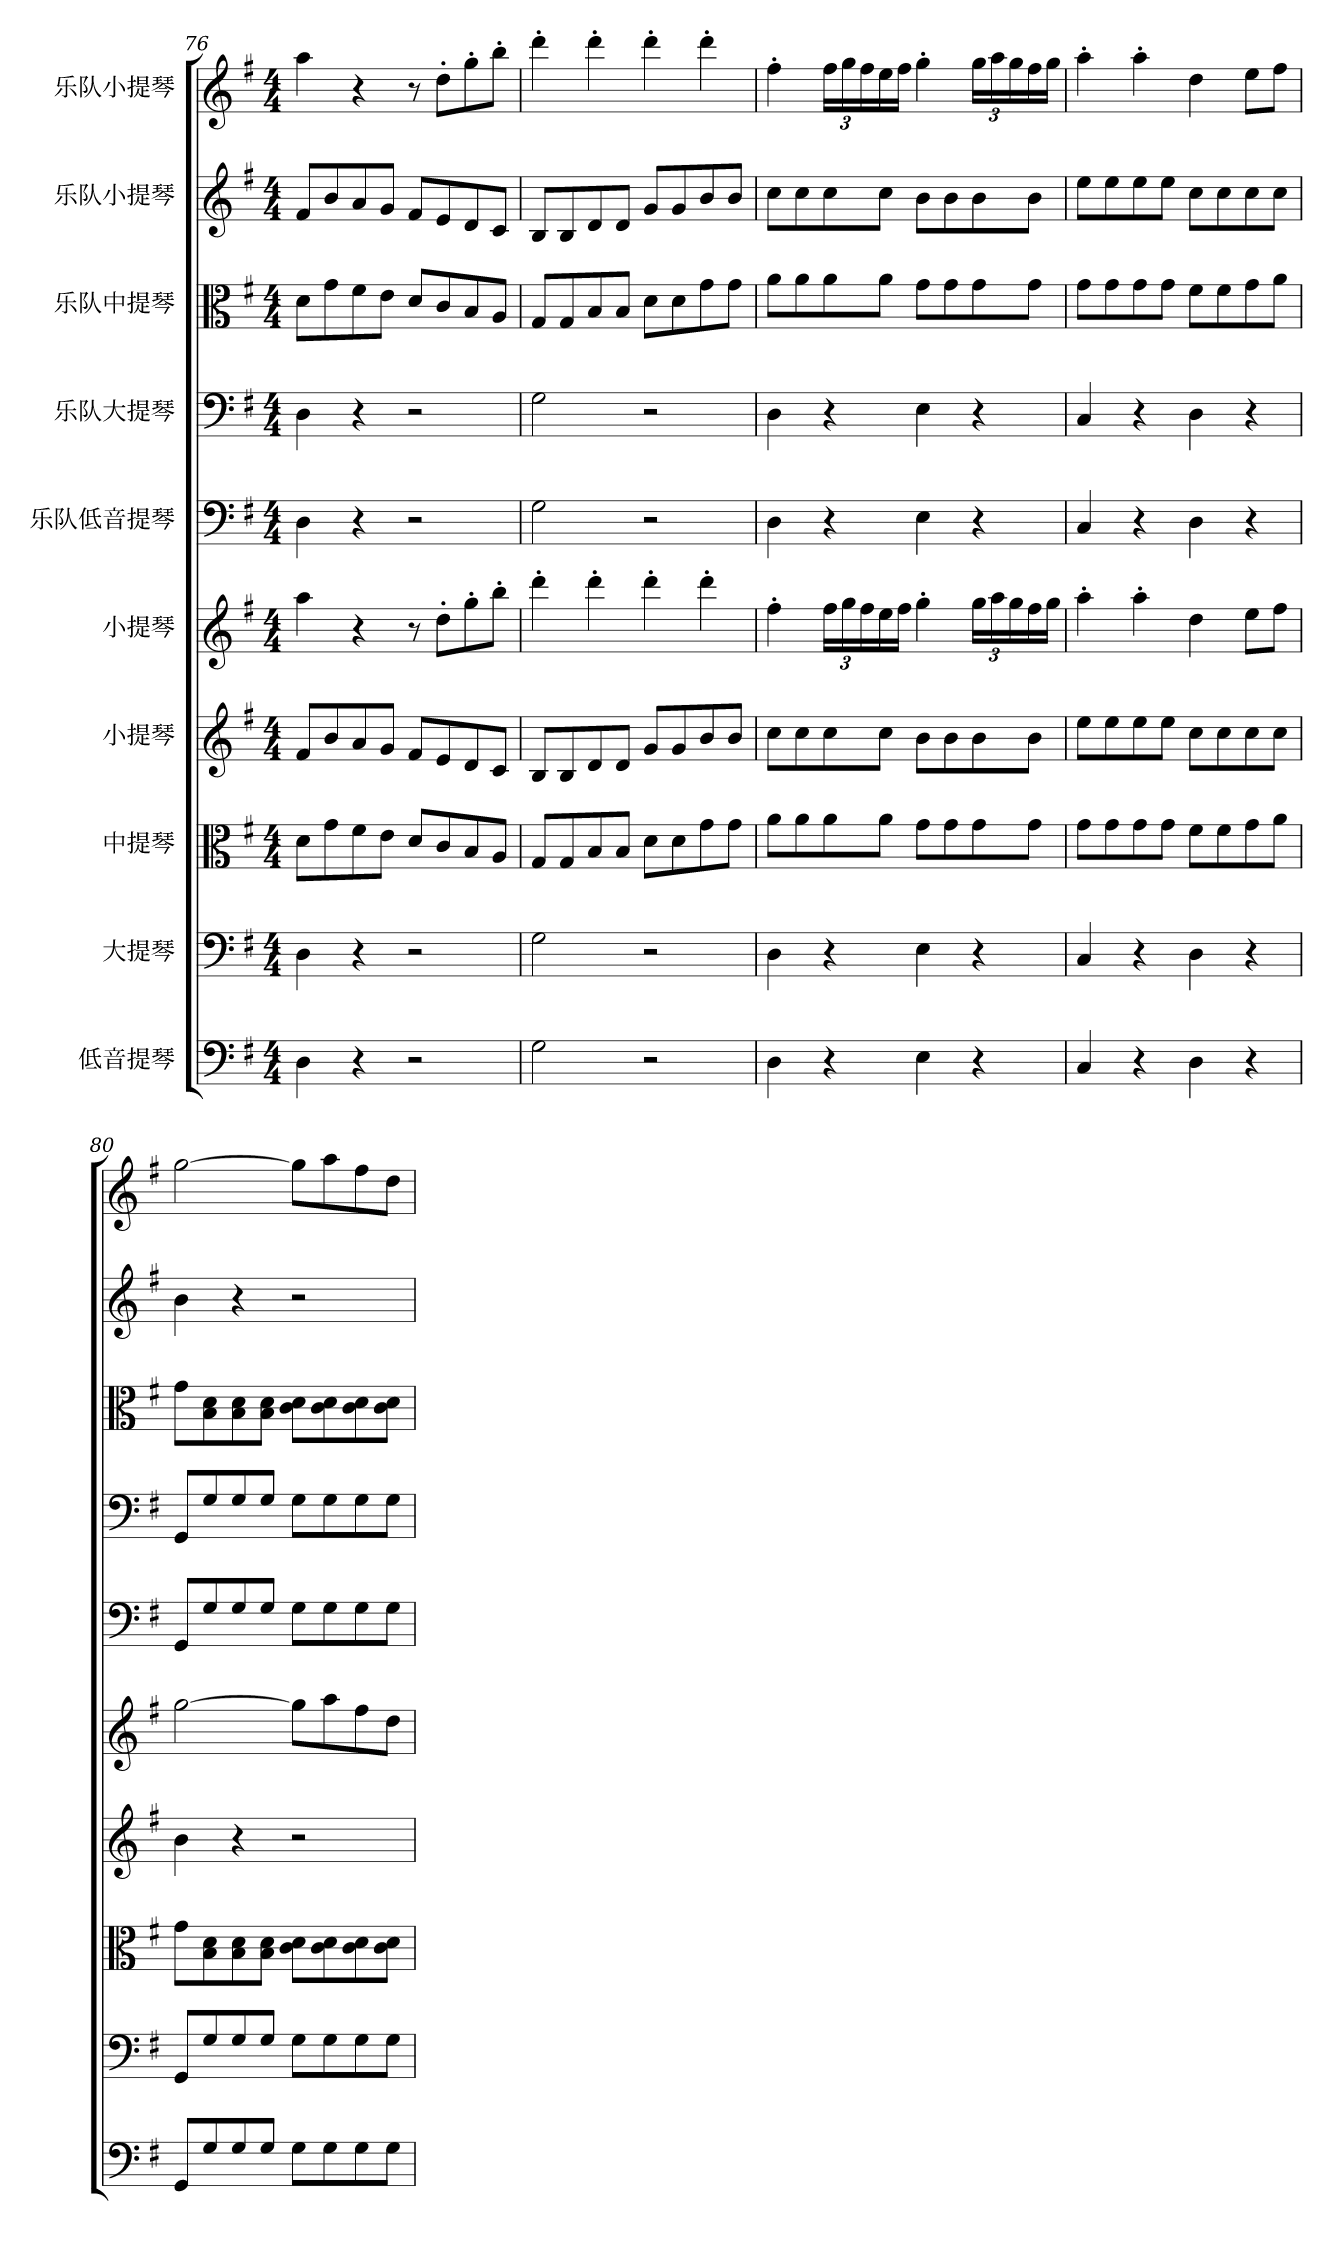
**kern	**kern	**kern	**kern	**kern	**kern	**kern	**kern	**kern	**kern
*part10	*part9	*part8	*part7	*part6	*part5	*part4	*part3	*part2	*part1
*staff10	*staff9	*staff8	*staff7	*staff6	*staff5	*staff4	*staff3	*staff2	*staff1
*I"低音提琴	*I"大提琴	*I"中提琴	*I"小提琴	*I"小提琴	*I"乐队低音提琴	*I"乐队大提琴	*I"乐队中提琴	*I"乐队小提琴	*I"乐队小提琴
!!LO:PB:g=z
*clefF4	*clefF4	*clefC3	*clefG2	*clefG2	*clefF4	*clefF4	*clefC3	*clefG2	*clefG2
*ITrd7c12	*	*	*	*	*ITrd7c12	*	*	*	*
*k[f#]	*k[f#]	*k[f#]	*k[f#]	*k[f#]	*k[f#]	*k[f#]	*k[f#]	*k[f#]	*k[f#]
*M4/4	*M4/4	*M4/4	*M4/4	*M4/4	*M4/4	*M4/4	*M4/4	*M4/4	*M4/4
=76	=76	=76	=76	=76	=76	=76	=76	=76	=76
4DD\	4D\	8d\L	8f#/L	4aa\	4DD\	4D\	8d\L	8f#/L	4aa\
.	.	8g\	8b/	.	.	.	8g\	8b/	.
4r	4r	8f#\	8a/	4r	4r	4r	8f#\	8a/	4r
.	.	8e\J	8g/J	.	.	.	8e\J	8g/J	.
2r	2r	8d/L	8f#/L	8r	2r	2r	8d/L	8f#/L	8r
.	.	8c/	8e/	8dd'\L	.	.	8c/	8e/	8dd'\L
.	.	8B/	8d/	8gg'\	.	.	8B/	8d/	8gg'\
.	.	8A/J	8c/J	8bb'\J	.	.	8A/J	8c/J	8bb'\J
=77	=77	=77	=77	=77	=77	=77	=77	=77	=77
2GG\	2G\	8G/L	8B/L	4ddd'\	2GG\	2G\	8G/L	8B/L	4ddd'\
.	.	8G/	8B/	.	.	.	8G/	8B/	.
.	.	8B/	8d/	4ddd'\	.	.	8B/	8d/	4ddd'\
.	.	8B/J	8d/J	.	.	.	8B/J	8d/J	.
2r	2r	8d\L	8g/L	4ddd'\	2r	2r	8d\L	8g/L	4ddd'\
.	.	8d\	8g/	.	.	.	8d\	8g/	.
.	.	8g\	8b/	4ddd'\	.	.	8g\	8b/	4ddd'\
.	.	8g\J	8b/J	.	.	.	8g\J	8b/J	.
=78	=78	=78	=78	=78	=78	=78	=78	=78	=78
4DD\	4D\	8a\L	8cc\L	4ff#'\	4DD\	4D\	8a\L	8cc\L	4ff#'\
.	.	8a\	8cc\	.	.	.	8a\	8cc\	.
*	*	*	*	*Xbrackettup	*	*	*	*	*Xbrackettup
4r	4r	8a\	8cc\	24ff#\LL	4r	4r	8a\	8cc\	24ff#\LL
.	.	.	.	24gg\	.	.	.	.	24gg\
.	.	.	.	24ff#\	.	.	.	.	24ff#\
.	.	8a\J	8cc\J	16ee\	.	.	8a\J	8cc\J	16ee\
.	.	.	.	16ff#\JJ	.	.	.	.	16ff#\JJ
4EE\	4E\	8g\L	8b\L	4gg'\	4EE\	4E\	8g\L	8b\L	4gg'\
.	.	8g\	8b\	.	.	.	8g\	8b\	.
4r	4r	8g\	8b\	24gg\LL	4r	4r	8g\	8b\	24gg\LL
.	.	.	.	24aa\	.	.	.	.	24aa\
.	.	.	.	24gg\	.	.	.	.	24gg\
.	.	8g\J	8b\J	16ff#\	.	.	8g\J	8b\J	16ff#\
.	.	.	.	16gg\JJ	.	.	.	.	16gg\JJ
=79	=79	=79	=79	=79	=79	=79	=79	=79	=79
4CC/	4C/	8g\L	8ee\L	4aa'\	4CC/	4C/	8g\L	8ee\L	4aa'\
.	.	8g\	8ee\	.	.	.	8g\	8ee\	.
4r	4r	8g\	8ee\	4aa'\	4r	4r	8g\	8ee\	4aa'\
.	.	8g\J	8ee\J	.	.	.	8g\J	8ee\J	.
4DD\	4D\	8f#\L	8cc\L	4dd\	4DD\	4D\	8f#\L	8cc\L	4dd\
.	.	8f#\	8cc\	.	.	.	8f#\	8cc\	.
4r	4r	8g\	8cc\	8ee\L	4r	4r	8g\	8cc\	8ee\L
.	.	8a\J	8cc\J	8ff#\J	.	.	8a\J	8cc\J	8ff#\J
!!LO:PB:g=z
=80	=80	=80	=80	=80	=80	=80	=80	=80	=80
8GGG/L	8GG/L	8g\L	4b\	[2gg\	8GGG/L	8GG/L	8g\L	4b\	[2gg\
8GG/	8G/	8B\ 8d\	.	.	8GG/	8G/	8B\ 8d\	.	.
8GG/	8G/	8B\ 8d\	4r	.	8GG/	8G/	8B\ 8d\	4r	.
8GG/J	8G/J	8B\ 8d\J	.	.	8GG/J	8G/J	8B\ 8d\J	.	.
8GG\L	8G\L	8c\ 8d\L	2r	8gg\L]	8GG\L	8G\L	8c\ 8d\L	2r	8gg\L]
8GG\	8G\	8c\ 8d\	.	8aa\	8GG\	8G\	8c\ 8d\	.	8aa\
8GG\	8G\	8c\ 8d\	.	8ff#\	8GG\	8G\	8c\ 8d\	.	8ff#\
8GG\J	8G\J	8c\ 8d\J	.	8dd\J	8GG\J	8G\J	8c\ 8d\J	.	8dd\J
=	=	=	=	=	=	=	=	=	=
*-	*-	*-	*-	*-	*-	*-	*-	*-	*-
